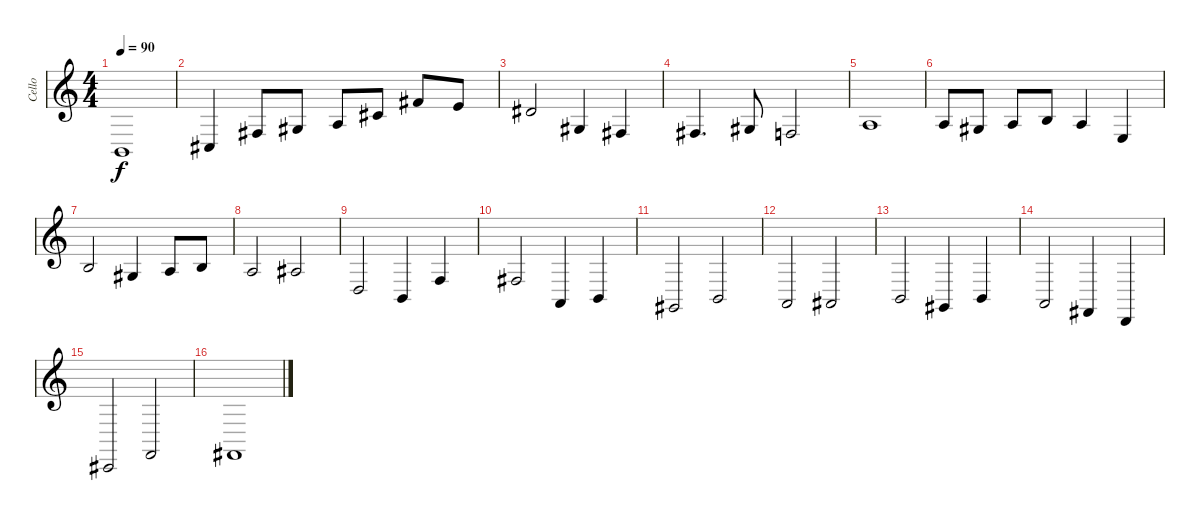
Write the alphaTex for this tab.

\track ("Cello" "Cello") {instrument cello}
\staff {score}
\tuning (E4 B3 G3 D3 A2 Db2) {hide}
\ts (4 4)
\tempo 90
\clef g2
\ks c
2.5.1{dy f} |
4.5.4 4.4.8 1.3.8 2.3.8 2.2.8 2.1.8 0.1.8 |
4.2.2 1.3.4 4.4.4 |
4.4.4{d} 1.3.8 3.4.2 |
2.3.1 |
2.3.8 1.3.8 2.3.8 0.2.8 2.3.4 2.4.4 |
0.2.2 1.3.4 2.3.8 0.2.8 |
2.3.2 3.3.2 |
0.4.2 2.5.4 3.4.4 |
4.4.2 0.5.4 2.5.4 |
7.6.2 2.5.2 |
0.5.2 1.5.2 |
2.5.2 7.6.4 2.5.4 |
0.5.2 5.6.4 1.6.4 |
0.6.2 4.6.2 |
5.6.1
